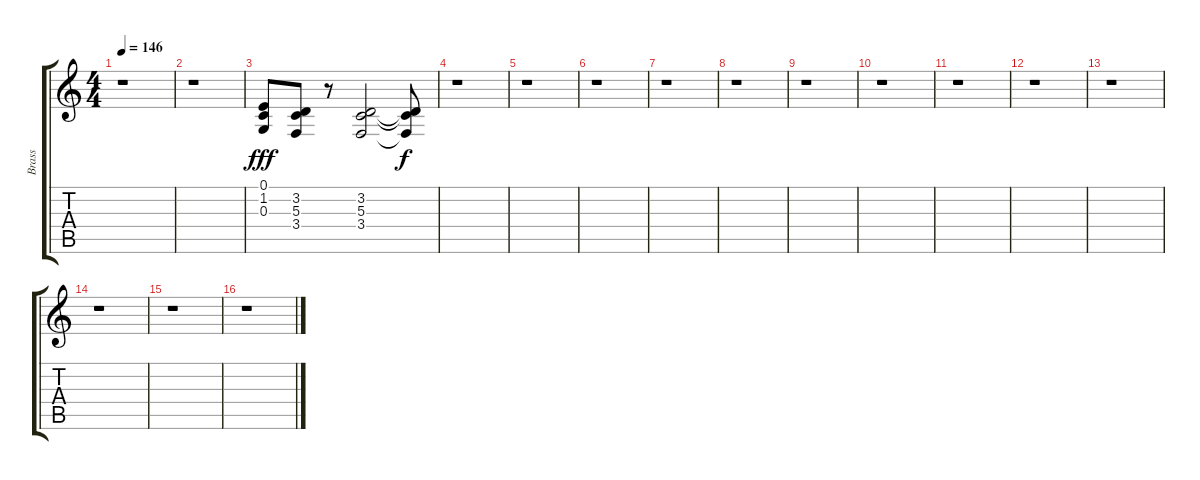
\track ("Brass" "Brass") {instrument synthbrass1}
\staff {score tabs}
\tuning (E4 B3 G3 D3 A2 E2) {hide}
\ts (4 4)
\tempo 146
\clef g2
\ks c
r.1{dy fff} |
r.1 |
(0.1 1.2 0.3).8{volume 14 instrument pad3polysynth} (3.2 5.3 3.4).8 r.8 (3.2 5.3 3.4).2 (3.2{t} 5.3{t} 3.4{t}).8{dy f} |
r.1 |
r.1 |
r.1 |
r.1 |
r.1 |
r.1 |
r.1 |
r.1 |
r.1 |
r.1 |
r.1 |
r.1 |
r.1
